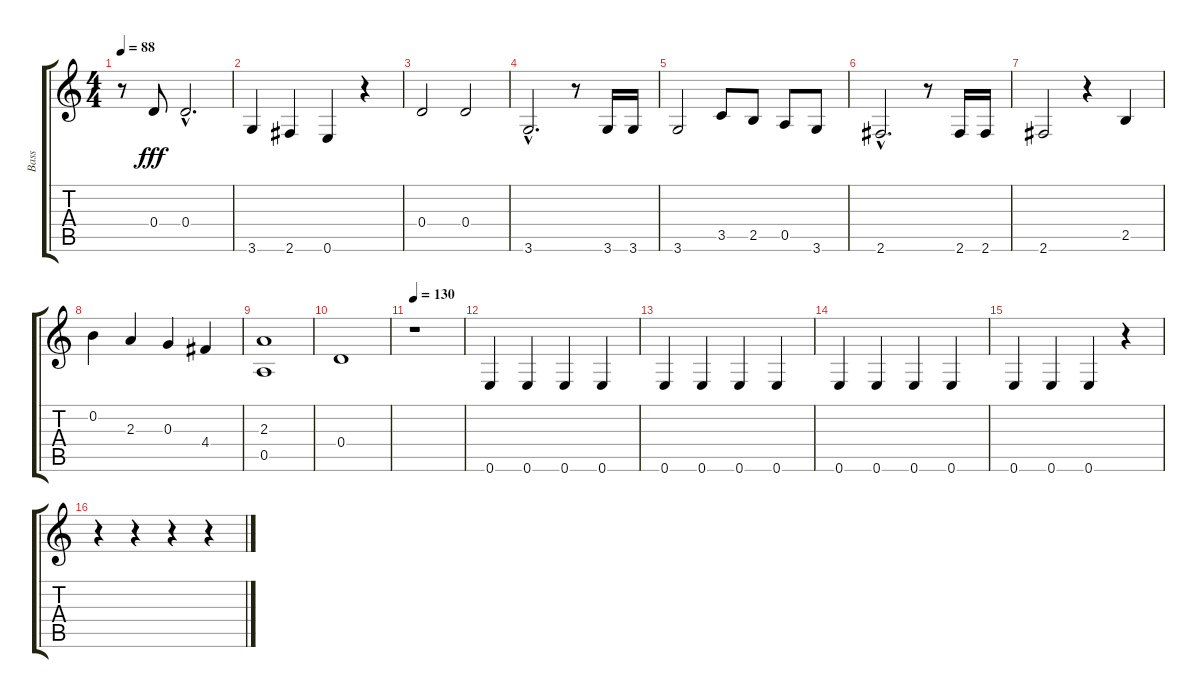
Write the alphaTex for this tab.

\track ("Bass" "Bass") {instrument electricbassfinger}
\staff {score tabs}
\tuning (E4 B3 G3 D3 A2 E2) {hide}
\ts (4 4)
\tempo 88
\clef g2
\ks c
r.8{dy fff} 0.4.8 0.4{hac}.2{d} |
3.6.4 2.6.4 0.6.4 r.4 |
0.4.2 0.4.2 |
3.6{hac}.2{d} r.8 3.6.16 3.6.16 |
3.6.2 3.5.8 2.5.8 0.5.8 3.6.8 |
2.6{hac}.2{d} r.8 2.6.16 2.6.16 |
2.6.2 r.4 2.5.4 |
0.2.4 2.3.4 0.3.4 4.4.4 |
(2.3 0.5).1 |
0.4.1 |
\tempo 130
r.1 |
0.6.4 0.6.4 0.6.4 0.6.4 |
0.6.4 0.6.4 0.6.4 0.6.4 |
0.6.4 0.6.4 0.6.4 0.6.4 |
0.6.4 0.6.4 0.6.4 r.4 |
r.4 r.4 r.4 r.4
